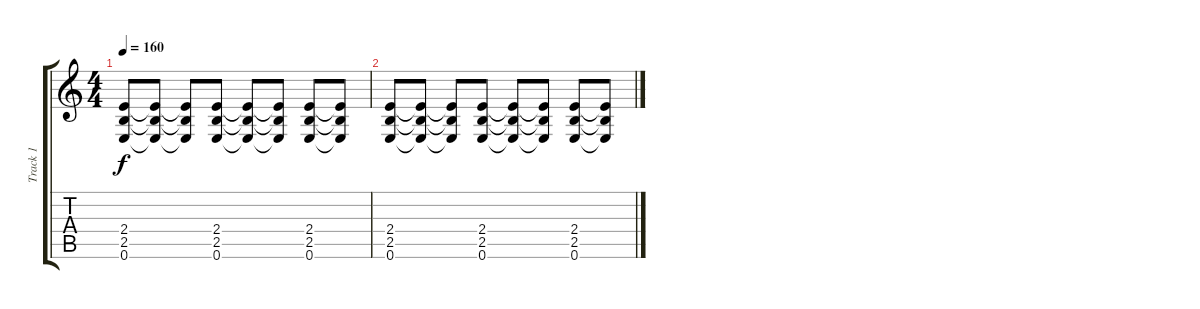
\track ("Track 1" "Track 1") {instrument acousticguitarsteel}
\staff {score tabs}
\tuning (E4 B3 G3 D3 A2 E2) {hide}
\ts (4 4)
\tempo 160
\clef g2
\ks c
(2.4 2.5 0.6).8{dy f} (2.4{t} 2.5{t} 0.6{t}).8 (2.4{t} 2.5{t} 0.6{t}).8 (2.4 2.5 0.6).8 (2.4{t} 2.5{t} 0.6{t}).8 (2.4{t} 2.5{t} 0.6{t}).8 (2.4 2.5 0.6).8 (2.4{t} 2.5{t} 0.6{t}).8 |
(2.4 2.5 0.6).8 (2.4{t} 2.5{t} 0.6{t}).8 (2.4{t} 2.5{t} 0.6{t}).8 (2.4 2.5 0.6).8 (2.4{t} 2.5{t} 0.6{t}).8 (2.4{t} 2.5{t} 0.6{t}).8 (2.4 2.5 0.6).8 (2.4{t} 2.5{t} 0.6{t}).8
